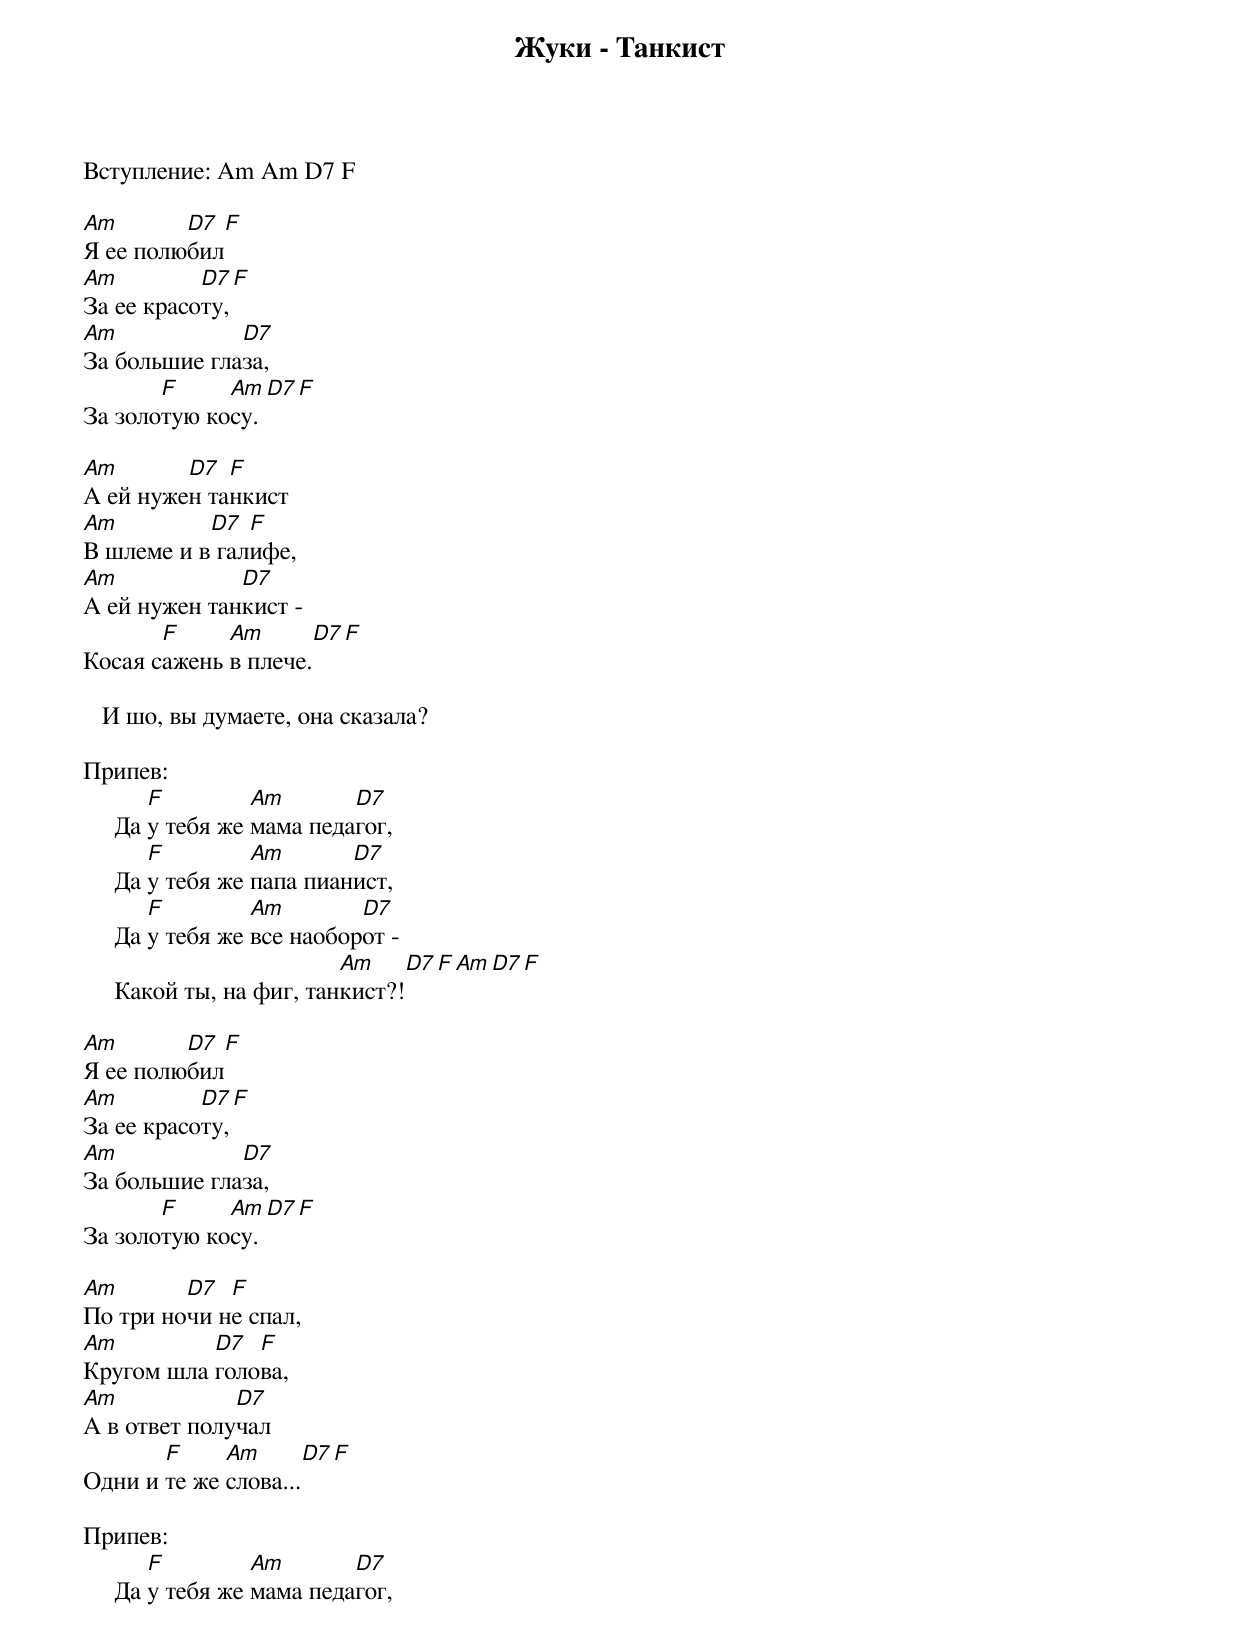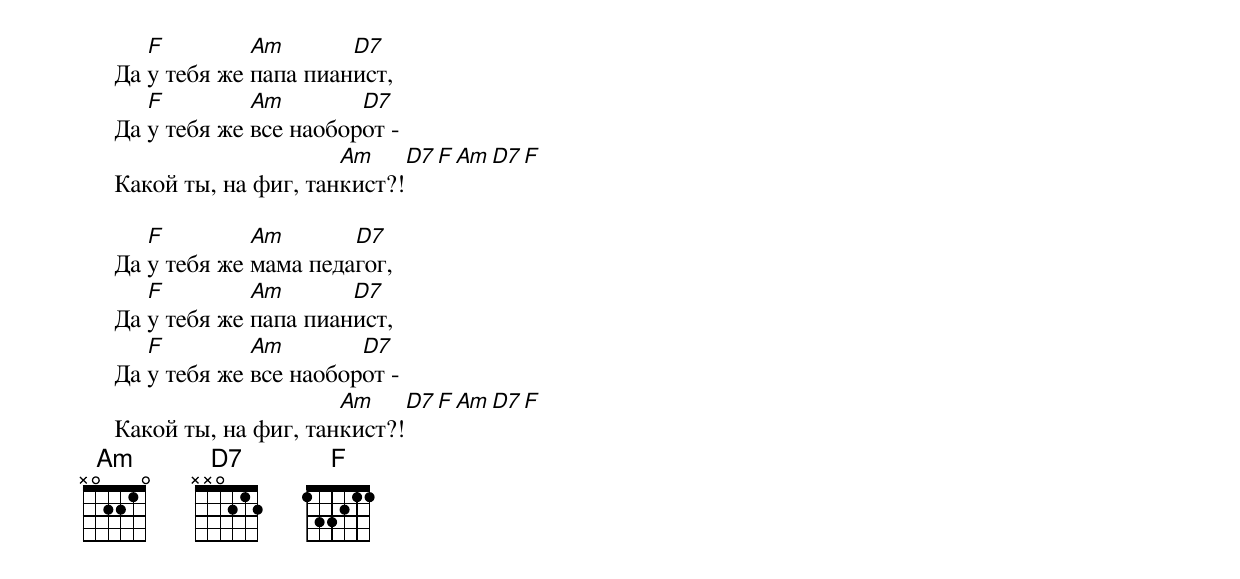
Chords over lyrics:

Жуки - Танкист

Вступление: Am Am D7 F

Am       D7  F
Я ее полюбил
Am         D7  F
За ее красоту,
Am            D7
За большие глаза,
       F     Am       D7 F
За золотую косу.

Am       D7  F
А ей нужен танкист
Am         D7  F
В шлеме и в галифе,
Am            D7
А ей нужен танкист -
       F     Am       D7 F
Косая сажень в плече.

   И шо, вы думаете, она сказала?

Припев:
        F         Am       D7
     Да у тебя же мама педагог,
        F         Am       D7
     Да у тебя же папа пианист,
        F         Am        D7
     Да у тебя же все наоборот -
                          Am       D7 F Am      D7 F
     Какой ты, на фиг, танкист?!

Am       D7  F
Я ее полюбил
Am         D7  F
За ее красоту,
Am            D7
За большие глаза,
       F     Am       D7 F
За золотую косу.

Am       D7  F
По три ночи не спал,
Am         D7  F
Кругом шла голова,
Am            D7
А в ответ получал
       F     Am       D7 F
Одни и те же слова...

Припев:
        F         Am       D7
     Да у тебя же мама педагог,
        F         Am       D7
     Да у тебя же папа пианист,
        F         Am        D7
     Да у тебя же все наоборот -
                          Am       D7 F Am      D7 F
     Какой ты, на фиг, танкист?!

        F         Am       D7
     Да у тебя же мама педагог,
        F         Am       D7
     Да у тебя же папа пианист,
        F         Am        D7
     Да у тебя же все наоборот -
                          Am       D7 F Am      D7 F
     Какой ты, на фиг, танкист?!
